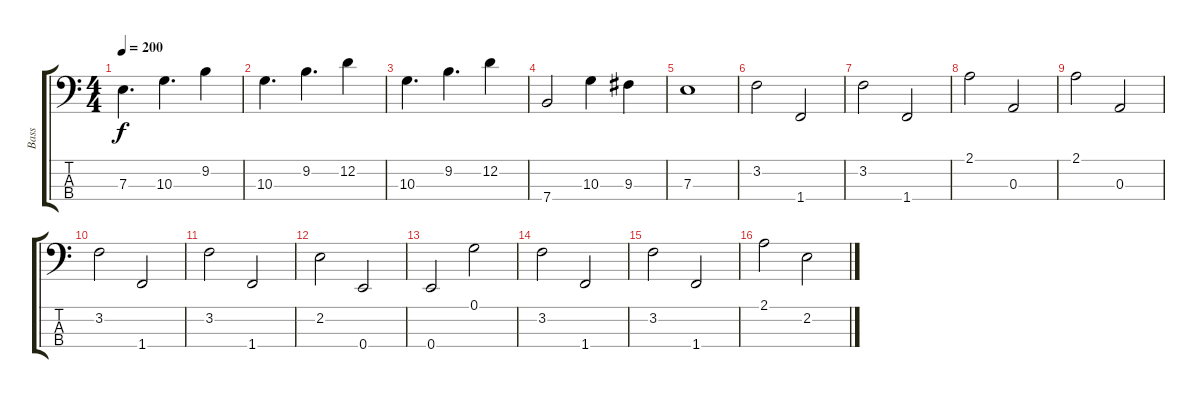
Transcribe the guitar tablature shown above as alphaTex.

\track ("Bass" "Bass") {instrument fretlessbass}
\staff {score tabs}
\tuning (G2 D2 A1 E1) {hide}
\ts (4 4)
\tempo 200
\clef f4
\ks c
7.3.4{d dy f} 10.3.4{d} 9.2.4 |
10.3.4{d} 9.2.4{d} 12.2.4 |
10.3.4{d} 9.2.4{d} 12.2.4 |
7.4.2 10.3.4 9.3.4 |
7.3.1 |
3.2.2 1.4.2 |
3.2.2 1.4.2 |
2.1.2 0.3.2 |
2.1.2 0.3.2 |
3.2.2 1.4.2 |
3.2.2 1.4.2 |
2.2.2 0.4.2 |
0.4.2 0.1.2 |
3.2.2 1.4.2 |
3.2.2 1.4.2 |
2.1.2 2.2.2
